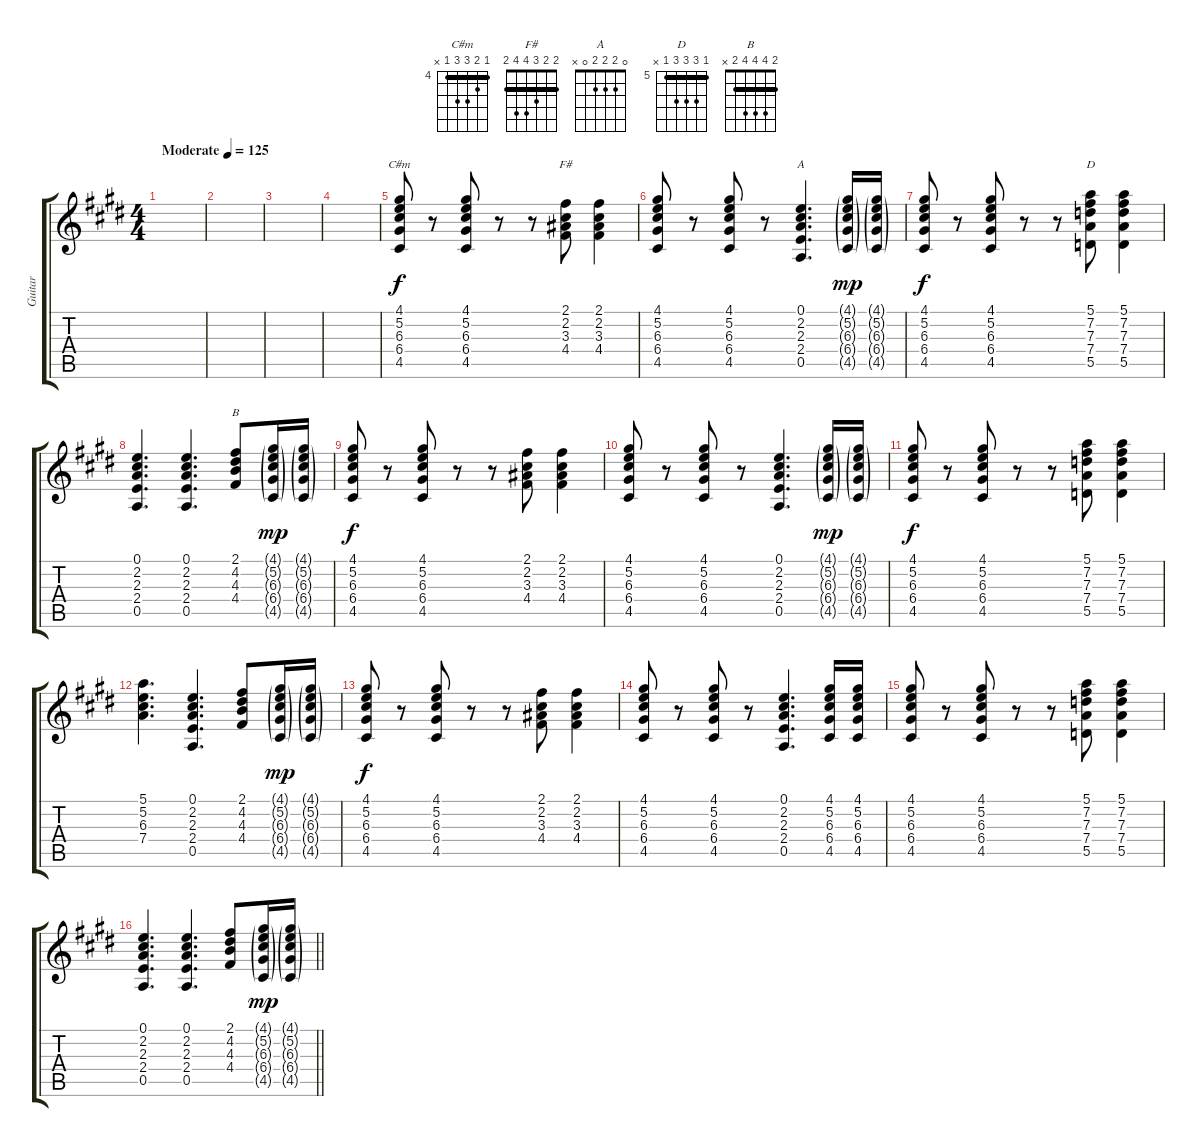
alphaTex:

\track ("Guitar" "Guitar") {instrument electricguitarclean}
\staff {score tabs}
\tuning (E4 B3 G3 D3 A2 E2) {hide}
\chord ("C#m" 4 5 6 6 4 x) {firstfret 4 barre 4}
\chord ("F#" 2 2 3 4 4 2) {barre 2}
\chord ("A" 0 2 2 2 0 x)
\chord ("D" 5 7 7 7 5 x) {firstfret 5 barre 5}
\chord ("B" 2 4 4 4 2 x) {barre 2}
\ts (4 4)
\tempo (125 "Moderate")
\clef g2
\ks c#minor
|
|
|
|
(4.1 5.2 6.3 6.4 4.5).8{ch "C#m"} r.8 (4.1 5.2 6.3 6.4 4.5).8 r.8 r.8 (2.1 2.2 3.3 4.4).8{ch "F#"} (2.1 2.2 3.3 4.4).4 |
(4.1 5.2 6.3 6.4 4.5).8 r.8 (4.1 5.2 6.3 6.4 4.5).8 r.8 (0.1 2.2 2.3 2.4 0.5).4{d ch "A"} (4.1{g} 5.2{g} 6.3{g} 6.4{g} 4.5{g}).16{dy mp} (4.1{g} 5.2{g} 6.3{g} 6.4{g} 4.5{g}).16 |
(4.1 5.2 6.3 6.4 4.5).8{dy f} r.8 (4.1 5.2 6.3 6.4 4.5).8 r.8 r.8 (5.1 7.2 7.3 7.4 5.5).8{ch "D"} (5.1 7.2 7.3 7.4 5.5).4 |
(0.1 2.2 2.3 2.4 0.5).4{d} (0.1 2.2 2.3 2.4 0.5).4{d} (2.1 4.2 4.3 4.4).8{ch "B"} (4.1{g} 5.2{g} 6.3{g} 6.4{g} 4.5{g}).16{dy mp} (4.1{g} 5.2{g} 6.3{g} 6.4{g} 4.5{g}).16 |
(4.1 5.2 6.3 6.4 4.5).8{dy f} r.8 (4.1 5.2 6.3 6.4 4.5).8 r.8 r.8 (2.1 2.2 3.3 4.4).8 (2.1 2.2 3.3 4.4).4 |
(4.1 5.2 6.3 6.4 4.5).8 r.8 (4.1 5.2 6.3 6.4 4.5).8 r.8 (0.1 2.2 2.3 2.4 0.5).4{d} (4.1{g} 5.2{g} 6.3{g} 6.4{g} 4.5{g}).16{dy mp} (4.1{g} 5.2{g} 6.3{g} 6.4{g} 4.5{g}).16 |
(4.1 5.2 6.3 6.4 4.5).8{dy f} r.8 (4.1 5.2 6.3 6.4 4.5).8 r.8 r.8 (5.1 7.2 7.3 7.4 5.5).8 (5.1 7.2 7.3 7.4 5.5).4 |
(5.1 5.2 6.3 7.4).4{d} (0.1 2.2 2.3 2.4 0.5).4{d} (2.1 4.2 4.3 4.4).8 (4.1{g} 5.2{g} 6.3{g} 6.4{g} 4.5{g}).16{dy mp} (4.1{g} 5.2{g} 6.3{g} 6.4{g} 4.5{g}).16 |
(4.1 5.2 6.3 6.4 4.5).8{dy f} r.8 (4.1 5.2 6.3 6.4 4.5).8 r.8 r.8 (2.1 2.2 3.3 4.4).8 (2.1 2.2 3.3 4.4).4 |
(4.1 5.2 6.3 6.4 4.5).8 r.8 (4.1 5.2 6.3 6.4 4.5).8 r.8 (0.1 2.2 2.3 2.4 0.5).4{d} (4.1 5.2 6.3 6.4 4.5).16 (4.1 5.2 6.3 6.4 4.5).16 |
(4.1 5.2 6.3 6.4 4.5).8 r.8 (4.1 5.2 6.3 6.4 4.5).8 r.8 r.8 (5.1 7.2 7.3 7.4 5.5).8 (5.1 7.2 7.3 7.4 5.5).4 |
\barLineRight lightlight
(0.1 2.2 2.3 2.4 0.5).4{d} (0.1 2.2 2.3 2.4 0.5).4{d} (2.1 4.2 4.3 4.4).8 (4.1{g} 5.2{g} 6.3{g} 6.4{g} 4.5{g}).16{dy mp} (4.1{g} 5.2{g} 6.3{g} 6.4{g} 4.5{g}).16
